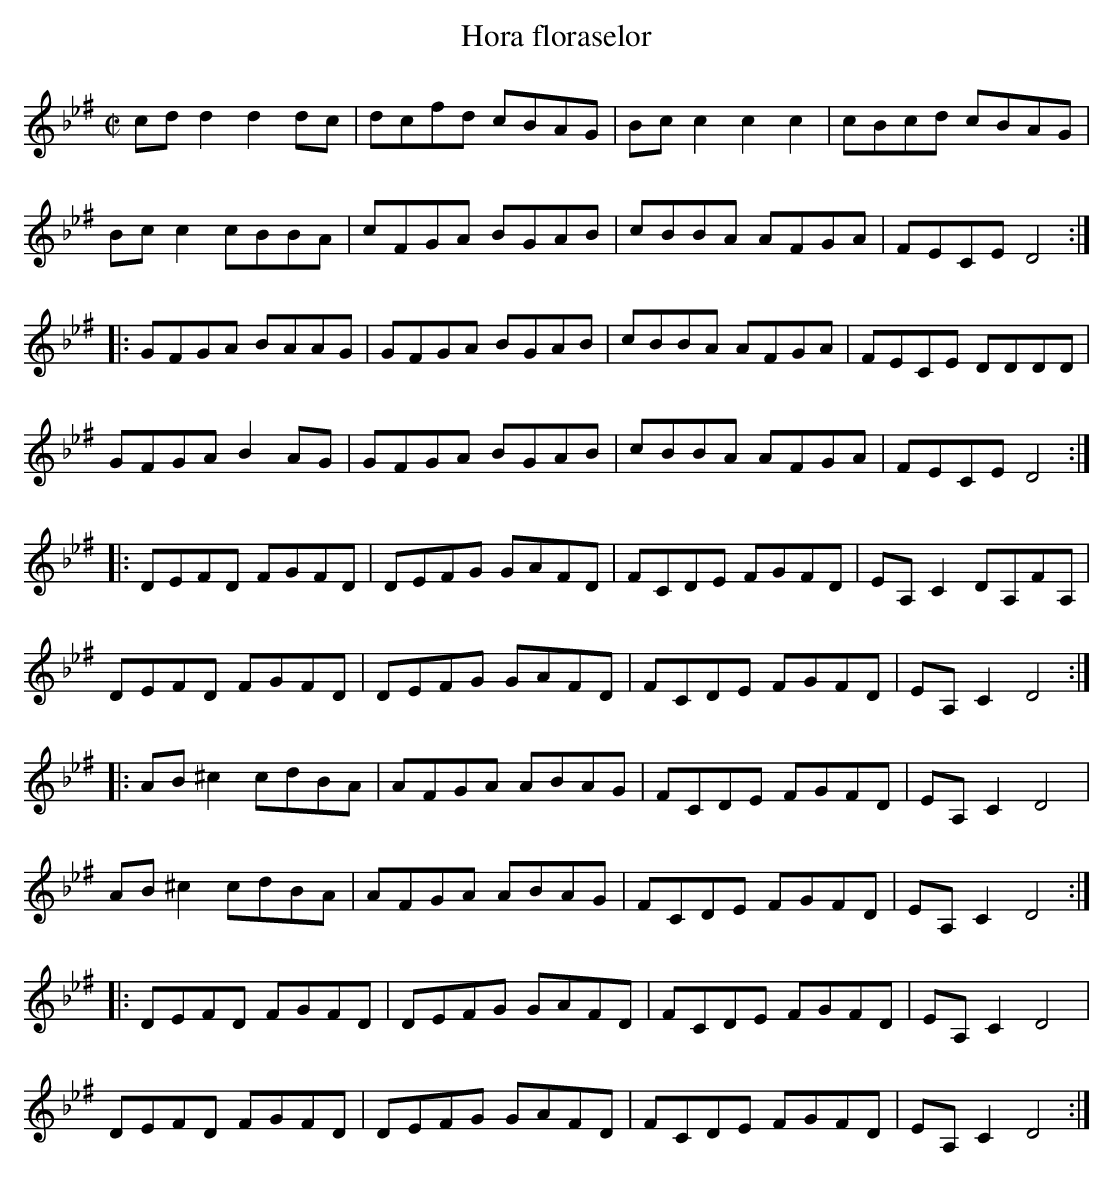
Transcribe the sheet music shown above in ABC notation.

X:1
T:Hora floraselor
M:C|
L:1/8
K:Dphr ^f
cdd2 d2dc | dcfd cBAG | Bcc2 c2c2 | cBcd cBAG |
Bcc2 cBBA | cFGA BGAB | cBBA AFGA | FECE D4 :|
|: GFGA BAAG | GFGA BGAB | cBBA AFGA | FECE DDDD |
GFGA B2AG | GFGA BGAB | cBBA AFGA | FECE D4 :|
|: DEFD FGFD | DEFG GAFD | FCDE FGFD | EA,C2 DA,FA, |
DEFD FGFD | DEFG GAFD | FCDE FGFD | EA,C2 D4 :|
|: AB^c2 cdBA | AFGA ABAG | FCDE FGFD | EA,C2 D4 |
AB^c2 cdBA | AFGA ABAG | FCDE FGFD | EA,C2 D4 :|
|: DEFD FGFD | DEFG GAFD | FCDE FGFD | EA,C2 D4 |
DEFD FGFD | DEFG GAFD | FCDE FGFD | EA,C2 D4 :|
